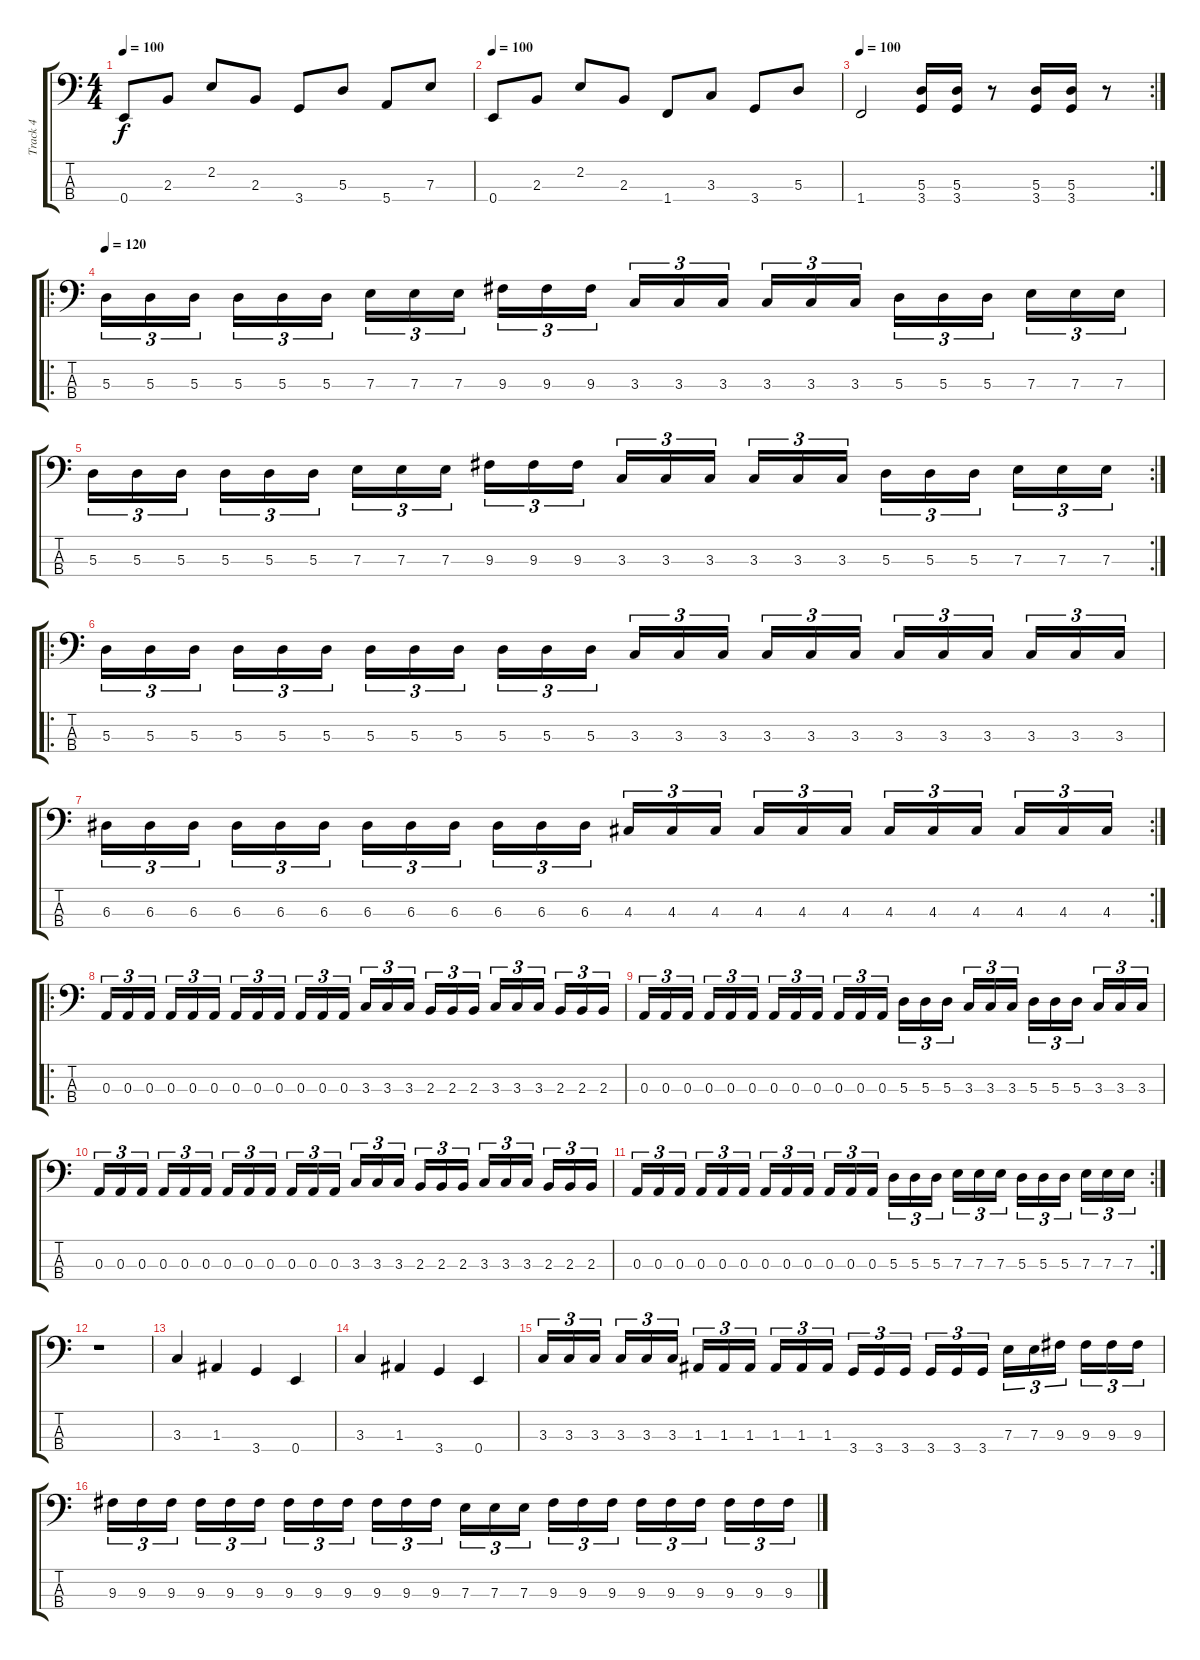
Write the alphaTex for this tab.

\track ("Track 4" "Track 4") {instrument overdrivenguitar}
\staff {score tabs}
\tuning (G2 D2 A1 E1) {hide}
\ts (4 4)
\tempo 100
\clef f4
\ks c
0.4.8{dy f} 2.3.8 2.2.8 2.3.8 3.4.8 5.3.8 5.4.8 7.3.8 |
\tempo 100
0.4.8 2.3.8 2.2.8 2.3.8 1.4.8 3.3.8 3.4.8 5.3.8 |
\rc 2
\tempo 100
1.4.2 (5.3 3.4).16 (5.3 3.4).16 r.8 (5.3 3.4).16 (5.3 3.4).16 r.8 |
\ro
\tempo 120
5.3.16{tu (3 2)} 5.3.16{tu (3 2)} 5.3.16{tu (3 2)} 5.3.16{tu (3 2)} 5.3.16{tu (3 2)} 5.3.16{tu (3 2)} 7.3.16{tu (3 2)} 7.3.16{tu (3 2)} 7.3.16{tu (3 2)} 9.3.16{tu (3 2)} 9.3.16{tu (3 2)} 9.3.16{tu (3 2)} 3.3.16{tu (3 2)} 3.3.16{tu (3 2)} 3.3.16{tu (3 2)} 3.3.16{tu (3 2)} 3.3.16{tu (3 2)} 3.3.16{tu (3 2)} 5.3.16{tu (3 2)} 5.3.16{tu (3 2)} 5.3.16{tu (3 2)} 7.3.16{tu (3 2)} 7.3.16{tu (3 2)} 7.3.16{tu (3 2)} |
\rc 2
5.3.16{tu (3 2)} 5.3.16{tu (3 2)} 5.3.16{tu (3 2)} 5.3.16{tu (3 2)} 5.3.16{tu (3 2)} 5.3.16{tu (3 2)} 7.3.16{tu (3 2)} 7.3.16{tu (3 2)} 7.3.16{tu (3 2)} 9.3.16{tu (3 2)} 9.3.16{tu (3 2)} 9.3.16{tu (3 2)} 3.3.16{tu (3 2)} 3.3.16{tu (3 2)} 3.3.16{tu (3 2)} 3.3.16{tu (3 2)} 3.3.16{tu (3 2)} 3.3.16{tu (3 2)} 5.3.16{tu (3 2)} 5.3.16{tu (3 2)} 5.3.16{tu (3 2)} 7.3.16{tu (3 2)} 7.3.16{tu (3 2)} 7.3.16{tu (3 2)} |
\ro
5.3.16{tu (3 2)} 5.3.16{tu (3 2)} 5.3.16{tu (3 2)} 5.3.16{tu (3 2)} 5.3.16{tu (3 2)} 5.3.16{tu (3 2)} 5.3.16{tu (3 2)} 5.3.16{tu (3 2)} 5.3.16{tu (3 2)} 5.3.16{tu (3 2)} 5.3.16{tu (3 2)} 5.3.16{tu (3 2)} 3.3.16{tu (3 2)} 3.3.16{tu (3 2)} 3.3.16{tu (3 2)} 3.3.16{tu (3 2)} 3.3.16{tu (3 2)} 3.3.16{tu (3 2)} 3.3.16{tu (3 2)} 3.3.16{tu (3 2)} 3.3.16{tu (3 2)} 3.3.16{tu (3 2)} 3.3.16{tu (3 2)} 3.3.16{tu (3 2)} |
\rc 2
6.3.16{tu (3 2)} 6.3.16{tu (3 2)} 6.3.16{tu (3 2)} 6.3.16{tu (3 2)} 6.3.16{tu (3 2)} 6.3.16{tu (3 2)} 6.3.16{tu (3 2)} 6.3.16{tu (3 2)} 6.3.16{tu (3 2)} 6.3.16{tu (3 2)} 6.3.16{tu (3 2)} 6.3.16{tu (3 2)} 4.3.16{tu (3 2)} 4.3.16{tu (3 2)} 4.3.16{tu (3 2)} 4.3.16{tu (3 2)} 4.3.16{tu (3 2)} 4.3.16{tu (3 2)} 4.3.16{tu (3 2)} 4.3.16{tu (3 2)} 4.3.16{tu (3 2)} 4.3.16{tu (3 2)} 4.3.16{tu (3 2)} 4.3.16{tu (3 2)} |
\ro
0.3.16{tu (3 2)} 0.3.16{tu (3 2)} 0.3.16{tu (3 2)} 0.3.16{tu (3 2)} 0.3.16{tu (3 2)} 0.3.16{tu (3 2)} 0.3.16{tu (3 2)} 0.3.16{tu (3 2)} 0.3.16{tu (3 2)} 0.3.16{tu (3 2)} 0.3.16{tu (3 2)} 0.3.16{tu (3 2)} 3.3.16{tu (3 2)} 3.3.16{tu (3 2)} 3.3.16{tu (3 2)} 2.3.16{tu (3 2)} 2.3.16{tu (3 2)} 2.3.16{tu (3 2)} 3.3.16{tu (3 2)} 3.3.16{tu (3 2)} 3.3.16{tu (3 2)} 2.3.16{tu (3 2)} 2.3.16{tu (3 2)} 2.3.16{tu (3 2)} |
0.3.16{tu (3 2)} 0.3.16{tu (3 2)} 0.3.16{tu (3 2)} 0.3.16{tu (3 2)} 0.3.16{tu (3 2)} 0.3.16{tu (3 2)} 0.3.16{tu (3 2)} 0.3.16{tu (3 2)} 0.3.16{tu (3 2)} 0.3.16{tu (3 2)} 0.3.16{tu (3 2)} 0.3.16{tu (3 2)} 5.3.16{tu (3 2)} 5.3.16{tu (3 2)} 5.3.16{tu (3 2)} 3.3.16{tu (3 2)} 3.3.16{tu (3 2)} 3.3.16{tu (3 2)} 5.3.16{tu (3 2)} 5.3.16{tu (3 2)} 5.3.16{tu (3 2)} 3.3.16{tu (3 2)} 3.3.16{tu (3 2)} 3.3.16{tu (3 2)} |
0.3.16{tu (3 2)} 0.3.16{tu (3 2)} 0.3.16{tu (3 2)} 0.3.16{tu (3 2)} 0.3.16{tu (3 2)} 0.3.16{tu (3 2)} 0.3.16{tu (3 2)} 0.3.16{tu (3 2)} 0.3.16{tu (3 2)} 0.3.16{tu (3 2)} 0.3.16{tu (3 2)} 0.3.16{tu (3 2)} 3.3.16{tu (3 2)} 3.3.16{tu (3 2)} 3.3.16{tu (3 2)} 2.3.16{tu (3 2)} 2.3.16{tu (3 2)} 2.3.16{tu (3 2)} 3.3.16{tu (3 2)} 3.3.16{tu (3 2)} 3.3.16{tu (3 2)} 2.3.16{tu (3 2)} 2.3.16{tu (3 2)} 2.3.16{tu (3 2)} |
\rc 2
0.3.16{tu (3 2)} 0.3.16{tu (3 2)} 0.3.16{tu (3 2)} 0.3.16{tu (3 2)} 0.3.16{tu (3 2)} 0.3.16{tu (3 2)} 0.3.16{tu (3 2)} 0.3.16{tu (3 2)} 0.3.16{tu (3 2)} 0.3.16{tu (3 2)} 0.3.16{tu (3 2)} 0.3.16{tu (3 2)} 5.3.16{tu (3 2)} 5.3.16{tu (3 2)} 5.3.16{tu (3 2)} 7.3.16{tu (3 2)} 7.3.16{tu (3 2)} 7.3.16{tu (3 2)} 5.3.16{tu (3 2)} 5.3.16{tu (3 2)} 5.3.16{tu (3 2)} 7.3.16{tu (3 2)} 7.3.16{tu (3 2)} 7.3.16{tu (3 2)} |
r.1 |
3.3.4 1.3.4 3.4.4 0.4.4 |
3.3.4 1.3.4 3.4.4 0.4.4 |
3.3.16{tu (3 2)} 3.3.16{tu (3 2)} 3.3.16{tu (3 2)} 3.3.16{tu (3 2)} 3.3.16{tu (3 2)} 3.3.16{tu (3 2)} 1.3.16{tu (3 2)} 1.3.16{tu (3 2)} 1.3.16{tu (3 2)} 1.3.16{tu (3 2)} 1.3.16{tu (3 2)} 1.3.16{tu (3 2)} 3.4.16{tu (3 2)} 3.4.16{tu (3 2)} 3.4.16{tu (3 2)} 3.4.16{tu (3 2)} 3.4.16{tu (3 2)} 3.4.16{tu (3 2)} 7.3.16{tu (3 2)} 7.3.16{tu (3 2)} 9.3.16{tu (3 2)} 9.3.16{tu (3 2)} 9.3.16{tu (3 2)} 9.3.16{tu (3 2)} |
9.3.16{tu (3 2)} 9.3.16{tu (3 2)} 9.3.16{tu (3 2)} 9.3.16{tu (3 2)} 9.3.16{tu (3 2)} 9.3.16{tu (3 2)} 9.3.16{tu (3 2)} 9.3.16{tu (3 2)} 9.3.16{tu (3 2)} 9.3.16{tu (3 2)} 9.3.16{tu (3 2)} 9.3.16{tu (3 2)} 7.3.16{tu (3 2)} 7.3.16{tu (3 2)} 7.3.16{tu (3 2)} 9.3.16{tu (3 2)} 9.3.16{tu (3 2)} 9.3.16{tu (3 2)} 9.3.16{tu (3 2)} 9.3.16{tu (3 2)} 9.3.16{tu (3 2)} 9.3.16{tu (3 2)} 9.3.16{tu (3 2)} 9.3.16{tu (3 2)}
